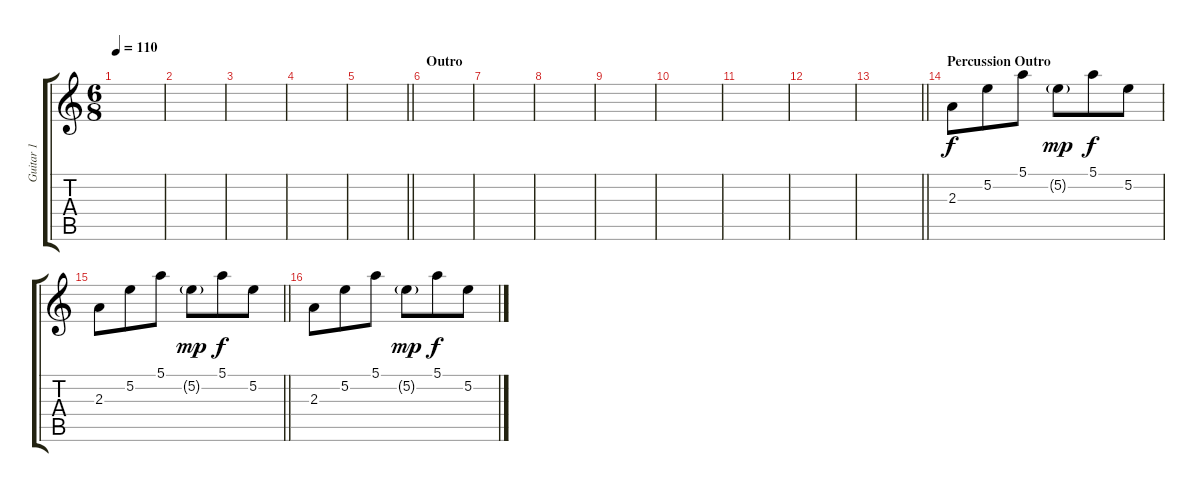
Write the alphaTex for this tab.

\track ("Guitar 1" "Guitar 1") {instrument electricguitarclean}
\staff {score tabs}
\tuning (E4 B3 G3 D3 A2 D2) {hide}
\ts (6 8)
\tempo 110
\clef g2
\ks c
|
|
|
|
\barLineRight lightlight
|
\section ("" "Outro")
|
|
|
|
|
|
|
\barLineRight lightlight
|
\section ("" "Percussion Outro")
2.3.8{volume 5 instrument electricguitarclean} 5.2.8 5.1.8 5.2{g}.8{dy mp} 5.1.8{dy f} 5.2.8 |
\barLineRight lightlight
2.3.8 5.2.8 5.1.8 5.2{g}.8{dy mp} 5.1.8{dy f} 5.2.8 |
2.3.8 5.2.8 5.1.8 5.2{g}.8{dy mp} 5.1.8{dy f} 5.2.8
